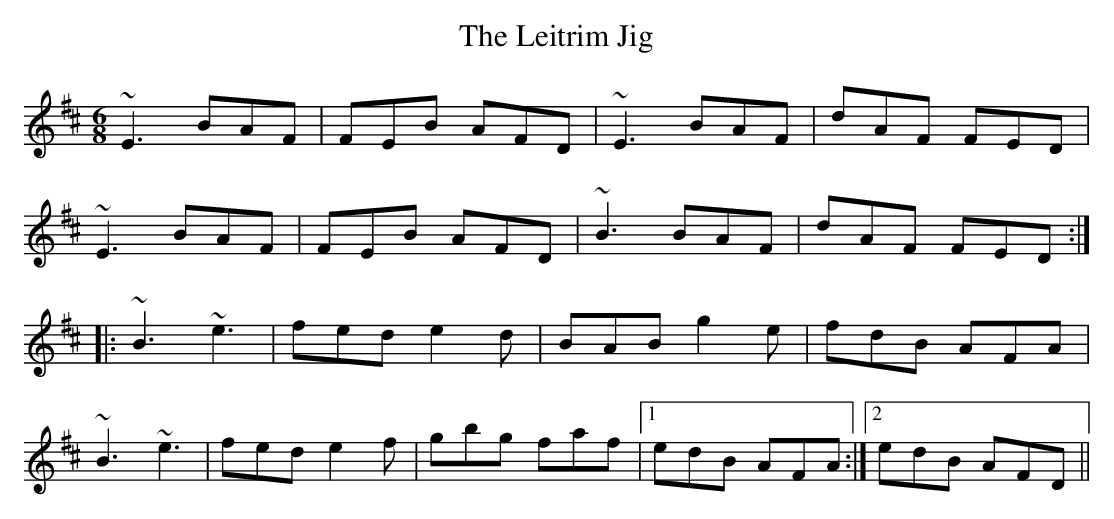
X:1
T:The Leitrim Jig
M:6/8
L:1/8
K:Edor
~E3 BAF|FEB AFD|~E3 BAF|dAF FED|
~E3 BAF|FEB AFD|~B3 BAF|dAF FED:|
|:~B3 ~e3|fed e2d|BAB g2e|fdB AFA|
~B3 ~e3|fed e2f|gbg faf|1 edB AFA:|2 edB AFD||
